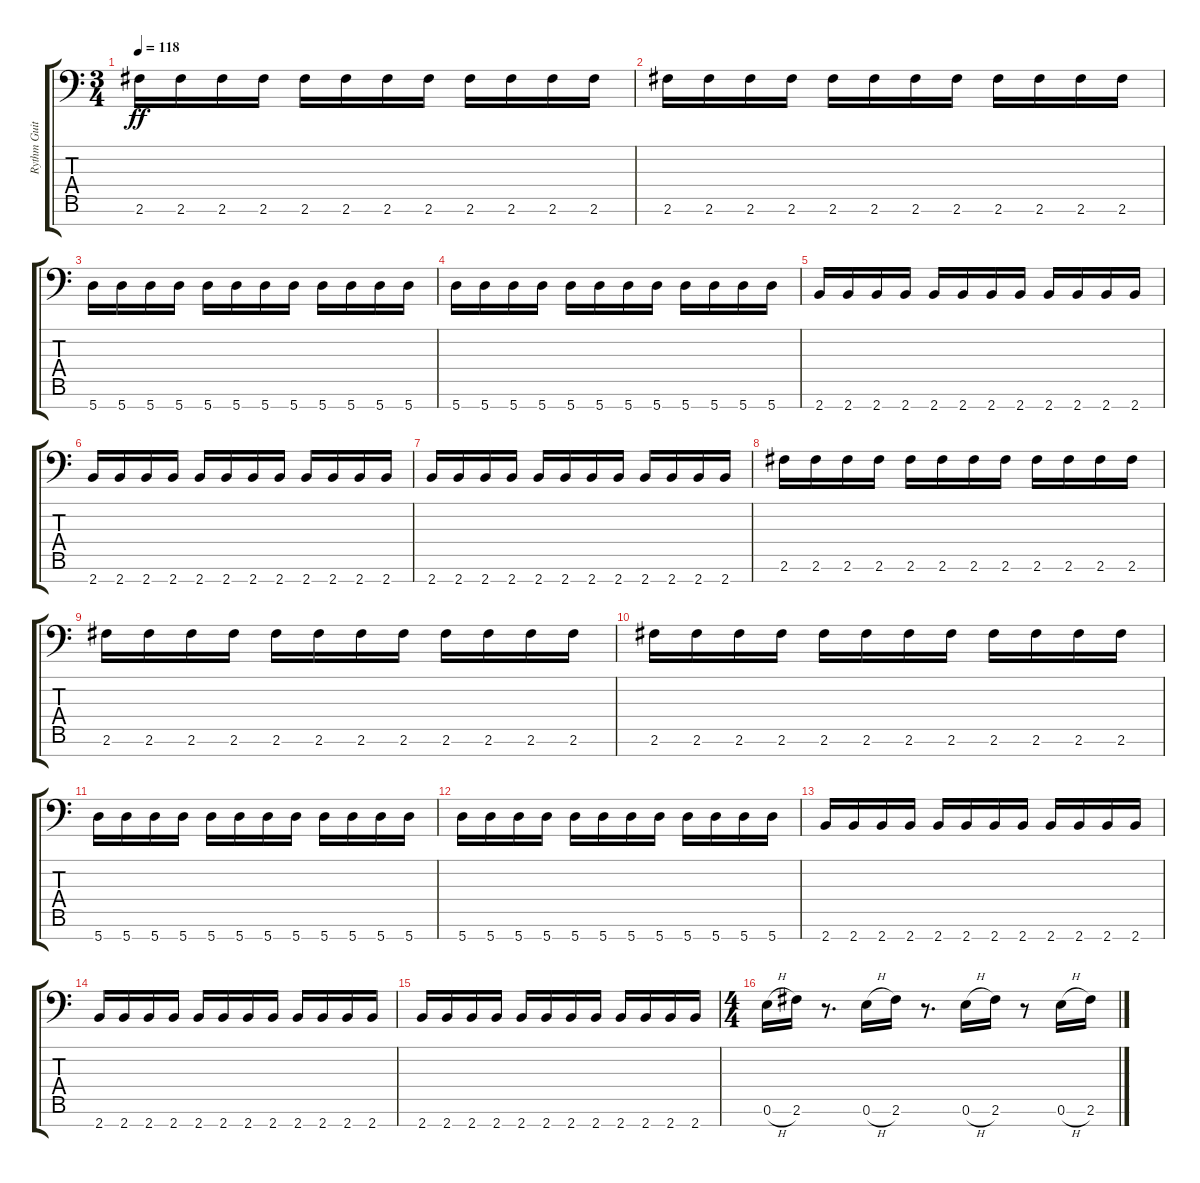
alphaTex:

\track ("Rythm Guitar #1" "Rythm Guit") {instrument distortionguitar}
\staff {score tabs}
\tuning (D4 A3 E3 D3 A2 E2 A1) {hide}
\ts (3 4)
\tempo 118
\clef f4
\ks c
2.6.16{dy ff} 2.6.16 2.6.16 2.6.16 2.6.16 2.6.16 2.6.16 2.6.16 2.6.16 2.6.16 2.6.16 2.6.16 |
2.6.16 2.6.16 2.6.16 2.6.16 2.6.16 2.6.16 2.6.16 2.6.16 2.6.16 2.6.16 2.6.16 2.6.16 |
5.7.16 5.7.16 5.7.16 5.7.16 5.7.16 5.7.16 5.7.16 5.7.16 5.7.16 5.7.16 5.7.16 5.7.16 |
5.7.16 5.7.16 5.7.16 5.7.16 5.7.16 5.7.16 5.7.16 5.7.16 5.7.16 5.7.16 5.7.16 5.7.16 |
2.7.16 2.7.16 2.7.16 2.7.16 2.7.16 2.7.16 2.7.16 2.7.16 2.7.16 2.7.16 2.7.16 2.7.16 |
2.7.16 2.7.16 2.7.16 2.7.16 2.7.16 2.7.16 2.7.16 2.7.16 2.7.16 2.7.16 2.7.16 2.7.16 |
2.7.16 2.7.16 2.7.16 2.7.16 2.7.16 2.7.16 2.7.16 2.7.16 2.7.16 2.7.16 2.7.16 2.7.16 |
2.6.16 2.6.16 2.6.16 2.6.16 2.6.16 2.6.16 2.6.16 2.6.16 2.6.16 2.6.16 2.6.16 2.6.16 |
2.6.16 2.6.16 2.6.16 2.6.16 2.6.16 2.6.16 2.6.16 2.6.16 2.6.16 2.6.16 2.6.16 2.6.16 |
2.6.16 2.6.16 2.6.16 2.6.16 2.6.16 2.6.16 2.6.16 2.6.16 2.6.16 2.6.16 2.6.16 2.6.16 |
5.7.16 5.7.16 5.7.16 5.7.16 5.7.16 5.7.16 5.7.16 5.7.16 5.7.16 5.7.16 5.7.16 5.7.16 |
5.7.16 5.7.16 5.7.16 5.7.16 5.7.16 5.7.16 5.7.16 5.7.16 5.7.16 5.7.16 5.7.16 5.7.16 |
2.7.16 2.7.16 2.7.16 2.7.16 2.7.16 2.7.16 2.7.16 2.7.16 2.7.16 2.7.16 2.7.16 2.7.16 |
2.7.16 2.7.16 2.7.16 2.7.16 2.7.16 2.7.16 2.7.16 2.7.16 2.7.16 2.7.16 2.7.16 2.7.16 |
2.7.16 2.7.16 2.7.16 2.7.16 2.7.16 2.7.16 2.7.16 2.7.16 2.7.16 2.7.16 2.7.16 2.7.16 |
\ts (4 4)
\section ("" "")
0.6{h}.16 2.6.16 r.8{d} 0.6{h}.16 2.6.16 r.8{d} 0.6{h}.16 2.6.16 r.8 0.6{h}.16 2.6.16
